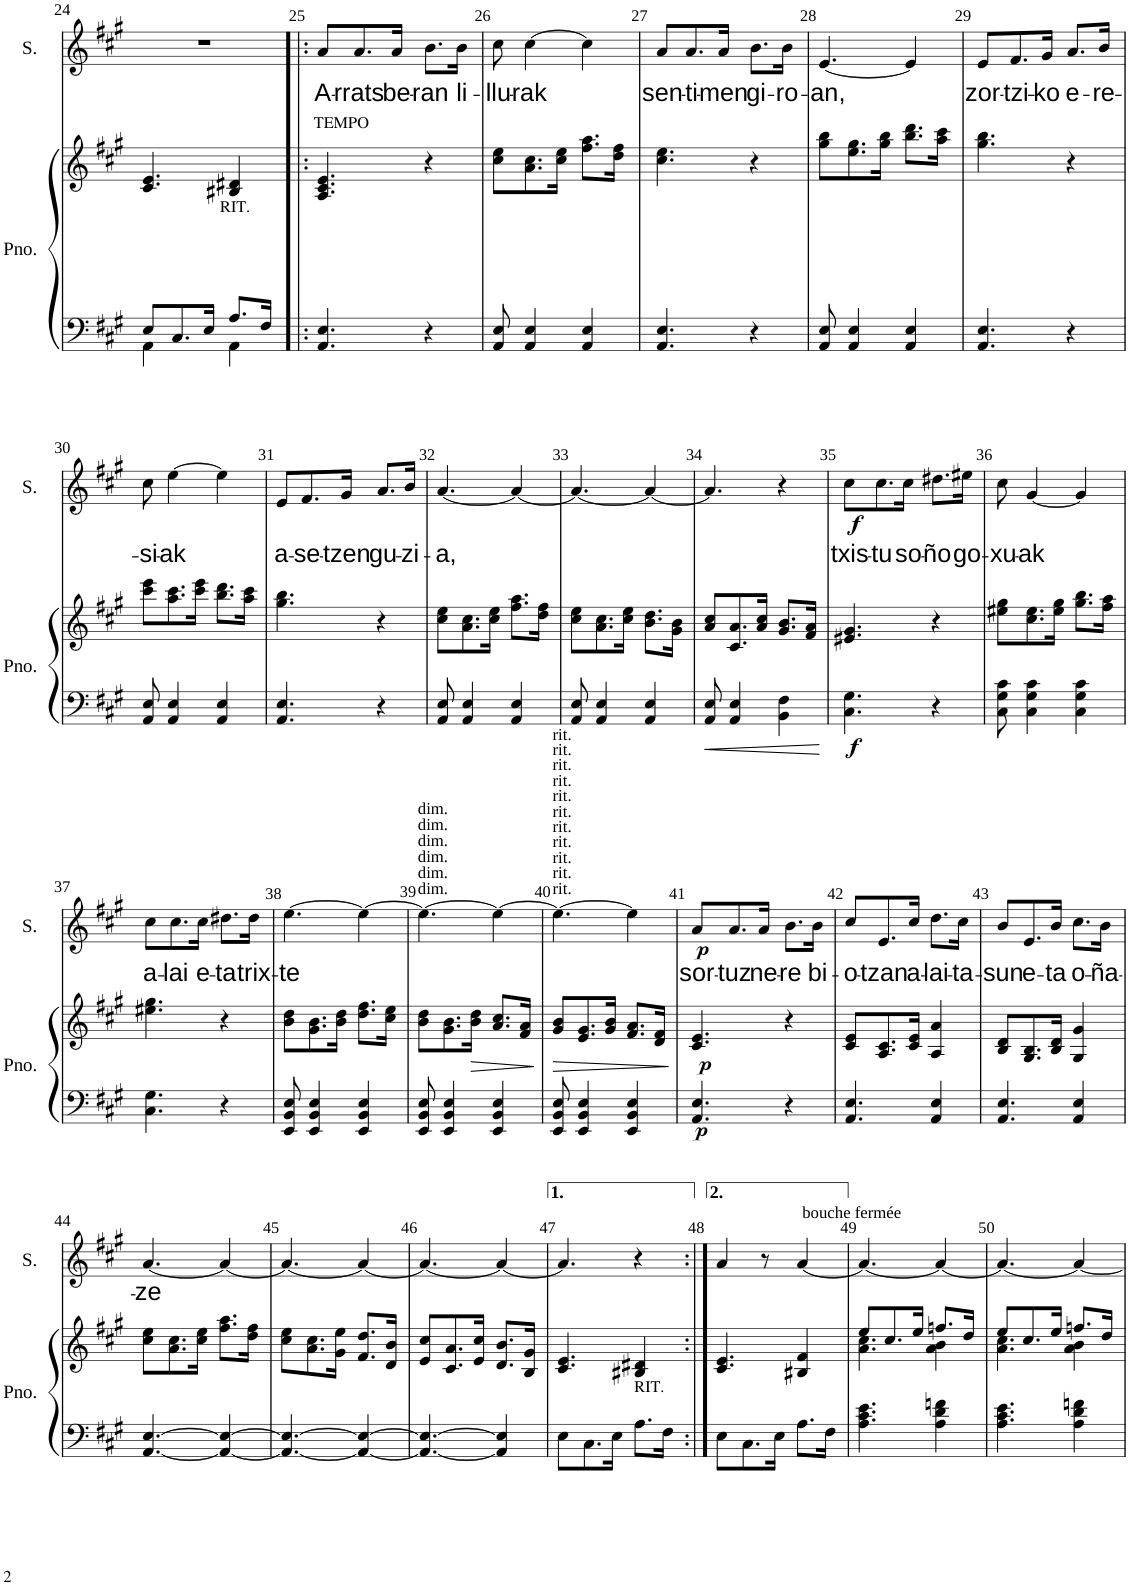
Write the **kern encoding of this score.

**kern	**kern	**dynam	**kern	**text	**dynam
*part2	*part2	*part2	*part1	*part1	*part1
*staff3	*staff2	*staff2/3	*staff1	*staff1	*staff1
*I"Piano	*	*	*I"Soprano	*	*
*I'Pno.	*	*	*I'S.	*	*
!!LO:PB:g=z
*clefF4	*clefG2	*	*clefG2	*	*
*k[f#c#g#]	*k[f#c#g#]	*	*k[f#c#g#]	*	*
*M5/8	*M5/8	*	*M5/8	*	*
=24	=24	=24	=24	=24	=24
*^	*	*	*	*	*
8E/L	4AA\	4.c#/ 4.e/	.	8%5r	.	.
8.C#/	.	.	.	.	.	.
.	8ryy	.	.	.	.	.
16E/Jk	.	.	.	.	.	.
!LO:TX:a:t=RIT.	!	!	!	!	!	!
8.A/L	4AA\	4B#X/ 4d#X/	.	.	.	.
16F#/Jk	.	.	.	.	.	.
*v	*v	*	*	*	*	*
=25!|:	=25!|:	=25!|:	=25!|:	=25!|:	=25!|:
!	!LO:TX:a:t=TEMPO	!	!	!	!
!	!	!	!	!LO:LY:b	!
4.AA/ 4.E/	4.A/ 4.c#/ 4.e/	.	8a/L	A-	.
!	!	!	!	!LO:LY:b	!
.	.	.	8.a/	-rrats	.
!	!	!	!	!LO:LY:b	!
.	.	.	16a/Jk	be-	.
!	!	!	!	!LO:LY:b	!
4r	4r	.	8.b\L	-ran	.
!	!	!	!	!LO:LY:b	!
.	.	.	16b\Jk	li-	.
=26	=26	=26	=26	=26	=26
!	!	!	!	!LO:LY:b	!
8AA/ 8E/	8cc#\ 8ee\L	.	8cc#\	-llu-	.
!	!	!	!	!LO:LY:b	!
4AA/ 4E/	8.a\ 8.cc#\	.	[4cc#\	-rak	.
.	16cc#\ 16ee\Jk	.	.	.	.
4AA/ 4E/	8.ff#\ 8.aa\L	.	4cc#\]	.	.
.	16dd\ 16ff#\Jk	.	.	.	.
=27	=27	=27	=27	=27	=27
!	!	!	!	!LO:LY:b	!
4.AA/ 4.E/	4.cc#\ 4.ee\	.	8a/L	sen-	.
!	!	!	!	!LO:LY:b	!
.	.	.	8.a/	-ti-	.
!	!	!	!	!LO:LY:b	!
.	.	.	16a/Jk	-men	.
!	!	!	!	!LO:LY:b	!
4r	4r	.	8.b\L	gi-	.
!	!	!	!	!LO:LY:b	!
.	.	.	16b\Jk	-ro-	.
=28	=28	=28	=28	=28	=28
!	!	!	!	!LO:LY:b	!
8AA/ 8E/	8gg#\ 8bb\L	.	[4.e/	-an,	.
4AA/ 4E/	8.ee\ 8.gg#\	.	.	.	.
.	16gg#\ 16bb\Jk	.	.	.	.
4AA/ 4E/	8.bb\ 8.ddd\L	.	4e/]	.	.
.	16aa\ 16ccc#\Jk	.	.	.	.
=29	=29	=29	=29	=29	=29
!	!	!	!	!LO:LY:b	!
4.AA/ 4.E/	4.gg#\ 4.bb\	.	8e/L	zor-	.
!	!	!	!	!LO:LY:b	!
.	.	.	8.f#/	-tzi-	.
!	!	!	!	!LO:LY:b	!
.	.	.	16g#/Jk	-ko	.
!	!	!	!	!LO:LY:b	!
4r	4r	.	8.a/L	e-	.
!	!	!	!	!LO:LY:b	!
.	.	.	16b/Jk	-re-	.
!!LO:LB:g=z
=30	=30	=30	=30	=30	=30
!	!	!	!	!LO:LY:b	!
8AA/ 8E/	8ccc#\ 8eee\L	.	8cc#\	-si-	.
!	!	!	!	!LO:LY:b	!
4AA/ 4E/	8.aa\ 8.ccc#\	.	[4ee\	-ak	.
.	16ccc#\ 16eee\Jk	.	.	.	.
4AA/ 4E/	8.bb\ 8.ddd\L	.	4ee\]	.	.
.	16aa\ 16ccc#\Jk	.	.	.	.
=31	=31	=31	=31	=31	=31
!	!	!	!	!LO:LY:b	!
4.AA/ 4.E/	4.gg#\ 4.bb\	.	8e/L	a-	.
!	!	!	!	!LO:LY:b	!
.	.	.	8.f#/	-se-	.
!	!	!	!	!LO:LY:b	!
.	.	.	16g#/Jk	-tzen	.
!	!	!	!	!LO:LY:b	!
4r	4r	.	8.a/L	gu-	.
!	!	!	!	!LO:LY:b	!
.	.	.	16b/Jk	-zi-	.
=32	=32	=32	=32	=32	=32
!	!	!	!	!LO:LY:b	!
8AA/ 8E/	8cc#\ 8ee\L	.	[4.a/	-a,	.
4AA/ 4E/	8.a\ 8.cc#\	.	.	.	.
.	16cc#\ 16ee\Jk	.	.	.	.
4AA/ 4E/	8.ff#\ 8.aa\L	.	4a/_	.	.
.	16dd\ 16ff#\Jk	.	.	.	.
=33	=33	=33	=33	=33	=33
8AA/ 8E/	8cc#\ 8ee\L	.	4.a/_	.	.
4AA/ 4E/	8.a\ 8.cc#\	.	.	.	.
.	16cc#\ 16ee\Jk	.	.	.	.
4AA/ 4E/	8.b\ 8.dd\L	.	4a/_	.	.
.	16g#\ 16b\Jk	.	.	.	.
=34	=34	=34	=34	=34	=34
8AA/ 8E/	8a/ 8cc#/L	.	4.a/]	.	.
4AA/ 4E/	8.c#/ 8.a/	.	.	.	.
.	16a/ 16cc#/Jk	.	.	.	.
4BB\ 4F#\	8.g#/ 8.b/L	.	4r	.	.
.	16f#/ 16a/Jk	.	.	.	.
=35	=35	=35	=35	=35	=35
!	!	!LO:DY:b=2	!	!LO:LY:b	!LO:DY:b
4.C#\ 4.G#\	4.e#X/ 4.g#/	f	8cc#\L	txis-	f
!	!	!	!	!LO:LY:b	!
.	.	.	8.cc#\	-tu	.
!	!	!	!	!LO:LY:b	!
.	.	.	16cc#\Jk	so-	.
!	!	!	!	!LO:LY:b	!
4r	4r	.	8.dd#X\L	-ño	.
!	!	!	!	!LO:LY:b	!
.	.	.	16ee#X\Jk	go-	.
=36	=36	=36	=36	=36	=36
!	!	!	!	!LO:LY:b	!
8C#\ 8G#\ 8c#\	8ee#X\ 8gg#\L	.	8cc#\	-xu-	.
!	!	!	!	!LO:LY:b	!
4C#\ 4G#\ 4c#\	8.cc#\ 8.ee#\	.	[4g#/	-ak	.
.	16ee#\ 16gg#\Jk	.	.	.	.
4C#\ 4G#\ 4c#\	8.gg#\ 8.bb\L	.	4g#/]	.	.
.	16ff#\ 16aa\Jk	.	.	.	.
!!LO:LB:g=z
=37	=37	=37	=37	=37	=37
!	!	!	!	!LO:LY:b	!
4.C#\ 4.G#\	4.ee#X\ 4.gg#\	.	8cc#\L	a-	.
!	!	!	!	!LO:LY:b	!
.	.	.	8.cc#\	-lai	.
!	!	!	!	!LO:LY:b	!
.	.	.	16cc#\Jk	e-	.
!	!	!	!	!LO:LY:b	!
4r	4r	.	8.dd#X\L	-ta	.
!	!	!	!	!LO:LY:b	!
.	.	.	16dd#\Jk	trix-	.
=38	=38	=38	=38	=38	=38
!	!	!	!	!LO:LY:b	!
8EE/ 8BB/ 8E/	8b\ 8dd\L	.	[4.ee\	-te	.
4EE/ 4BB/ 4E/	8.g#\ 8.b\	.	.	.	.
.	16b\ 16dd\Jk	.	.	.	.
4EE/ 4BB/ 4E/	8.dd\ 8.ff#\L	.	4ee\_	.	.
.	16cc#\ 16ee\Jk	.	.	.	.
=39	=39	=39	=39	=39	=39
!	!	!	!LO:TX:a:t=dim.	!	!
!	!	!	!LO:TX:a:t=dim.	!	!
!	!	!	!LO:TX:a:t=dim.	!	!
!	!	!	!LO:TX:a:t=dim.	!	!
!	!	!	!LO:TX:a:t=dim.	!	!
!	!	!	!LO:TX:a:t=dim.	!	!
8EE/ 8BB/ 8E/	8b\ 8dd\L	.	4.ee\_	.	.
4EE/ 4BB/ 4E/	8.g#\ 8.b\	.	.	.	.
!	!	!LO:HP:b	!	!	!
.	16b\ 16dd\Jk	>	.	.	.
4EE/ 4BB/ 4E/	8.a/ 8.cc#/L	.	4ee\_	.	.
.	16f#/ 16a/Jk	.	.	.	.
.	.	]	.	.	.
=40	=40	=40	=40	=40	=40
!	!	!	!LO:TX:a:t=rit.	!	!
!	!	!	!LO:TX:a:t=rit.	!	!
!	!	!	!LO:TX:a:t=rit.	!	!
!	!	!	!LO:TX:a:t=rit.	!	!
!	!	!	!LO:TX:a:t=rit.	!	!
!	!	!	!LO:TX:a:t=rit.	!	!
!	!	!	!LO:TX:a:t=rit.	!	!
!	!	!	!LO:TX:a:t=rit.	!	!
!	!	!	!LO:TX:a:t=rit.	!	!
!	!	!	!LO:TX:a:t=rit.	!	!
!	!	!	!LO:TX:a:t=rit.	!	!
!	!	!LO:HP:b	!	!	!
8EE/ 8BB/ 8E/	8g#/ 8b/L	>	4.ee\_	.	.
4EE/ 4BB/ 4E/	8.e/ 8.g#/	.	.	.	.
.	16g#/ 16b/Jk	.	.	.	.
4EE/ 4BB/ 4E/	8.f#/ 8.a/L	.	4ee\]	.	.
.	16d/ 16f#/Jk	.	.	.	.
.	.	]	.	.	.
=41	=41	=41	=41	=41	=41
!	!	!LO:DY:b=2	!	!LO:LY:b	!
!	!	!LO:DY:n=1:b	!	!	!LO:DY:b
4.AA/ 4.E/	4.c#/ 4.e/	p p	8a/L	sor-	p
!	!	!	!	!LO:LY:b	!
.	.	.	8.a/	-tuz	.
!	!	!	!	!LO:LY:b	!
.	.	.	16a/Jk	ne-	.
!	!	!	!	!LO:LY:b	!
4r	4r	.	8.b\L	-re	.
!	!	!	!	!LO:LY:b	!
.	.	.	16b\Jk	bi-	.
=42	=42	=42	=42	=42	=42
!	!	!	!	!LO:LY:b	!
4.AA/ 4.E/	8c#/ 8e/L	.	8cc#/L	-o-	.
!	!	!	!	!LO:LY:b	!
.	8.A/ 8.c#/	.	8.e/	-tzan	.
!	!	!	!	!LO:LY:b	!
.	16c#/ 16e/Jk	.	16cc#/Jk	a-	.
!	!	!	!	!LO:LY:b	!
4AA/ 4E/	4A/ 4a/	.	8.dd\L	-lai-	.
!	!	!	!	!LO:LY:b	!
.	.	.	16cc#\Jk	-ta-	.
=43	=43	=43	=43	=43	=43
!	!	!	!	!LO:LY:b	!
4.AA/ 4.E/	8B/ 8d/L	.	8b/L	-sun	.
!	!	!	!	!LO:LY:b	!
.	8.G#/ 8.B/	.	8.e/	e-	.
!	!	!	!	!LO:LY:b	!
.	16B/ 16d/Jk	.	16b/Jk	-ta	.
!	!	!	!	!LO:LY:b	!
4AA/ 4E/	4G#/ 4g#/	.	8.cc#\L	o-	.
!	!	!	!	!LO:LY:b	!
.	.	.	16b\Jk	-ña-	.
!!LO:LB:g=z
=44	=44	=44	=44	=44	=44
!	!	!	!	!LO:LY:b	!
[4.AA/ [4.E/	8cc#\ 8ee\L	.	[4.a/	-ze	.
.	8.a\ 8.cc#\	.	.	.	.
.	16cc#\ 16ee\Jk	.	.	.	.
4AA/_ 4E/_	8.ff#\ 8.aa\L	.	4a/_	.	.
.	16dd\ 16ff#\Jk	.	.	.	.
=45	=45	=45	=45	=45	=45
4.AA/_ 4.E/_	8cc#\ 8ee\L	.	4.a/_	.	.
.	8.a\ 8.cc#\	.	.	.	.
.	16g#\ 16ee\Jk	.	.	.	.
4AA/_ 4E/_	8.f#/ 8.dd/L	.	4a/_	.	.
.	16d/ 16b/Jk	.	.	.	.
=46	=46	=46	=46	=46	=46
4.AA/_ 4.E/_	8e/ 8cc#/L	.	4.a/_	.	.
.	8.c#/ 8.a/	.	.	.	.
.	16e/ 16cc#/Jk	.	.	.	.
4AA/] 4E/]	8.d/ 8.b/L	.	4a/_	.	.
.	16B/ 16g#/Jk	.	.	.	.
=47	=47	=47	=47	=47	=47
8E\L	4.c#/ 4.e/	.	4.a/]	.	.
8.C#\	.	.	.	.	.
16E\Jk	.	.	.	.	.
!LO:TX:a:t=RIT.	!	!	!	!	!
8.A\L	4B#X/ 4d#X/	.	4r	.	.
16F#\Jk	.	.	.	.	.
=48:|!	=48:|!	=48:|!	=48:|!	=48:|!	=48:|!
8E\L	4.c#/ 4.e/	.	4a/	.	.
8.C#\	.	.	.	.	.
.	.	.	8r	.	.
16E\Jk	.	.	.	.	.
!	!	!	!LO:TX:a:t=bouche fermée	!	!
8.A\L	4B#X/ 4f#/	.	[4a/	.	.
16F#\Jk	.	.	.	.	.
=49	=49	=49	=49	=49	=49
*	*^	*	*	*	*
4.A\ 4.c#\ 4.e\	8ee/L	4.a\ 4.cc#\	.	4.a/_	.	.
.	8.cc#/	.	.	.	.	.
.	16ee/Jk	.	.	.	.	.
4A\ 4d\ 4fn\	8.ffn/L	4a\ 4b\	.	4a/_	.	.
.	16dd/Jk	.	.	.	.	.
=50	=50	=50	=50	=50	=50	=50
4.A\ 4.c#\ 4.e\	8ee/L	4.a\ 4.cc#\	.	4.a/_	.	.
.	8.cc#/	.	.	.	.	.
.	16ee/Jk	.	.	.	.	.
4A\ 4d\ 4fn\	8.ffn/L	4a\ 4b\	.	4a/_	.	.
.	16dd/Jk	.	.	.	.	.
*	*v	*v	*	*	*	*
=	=	=	=	=	=
*-	*-	*-	*-	*-	*-
